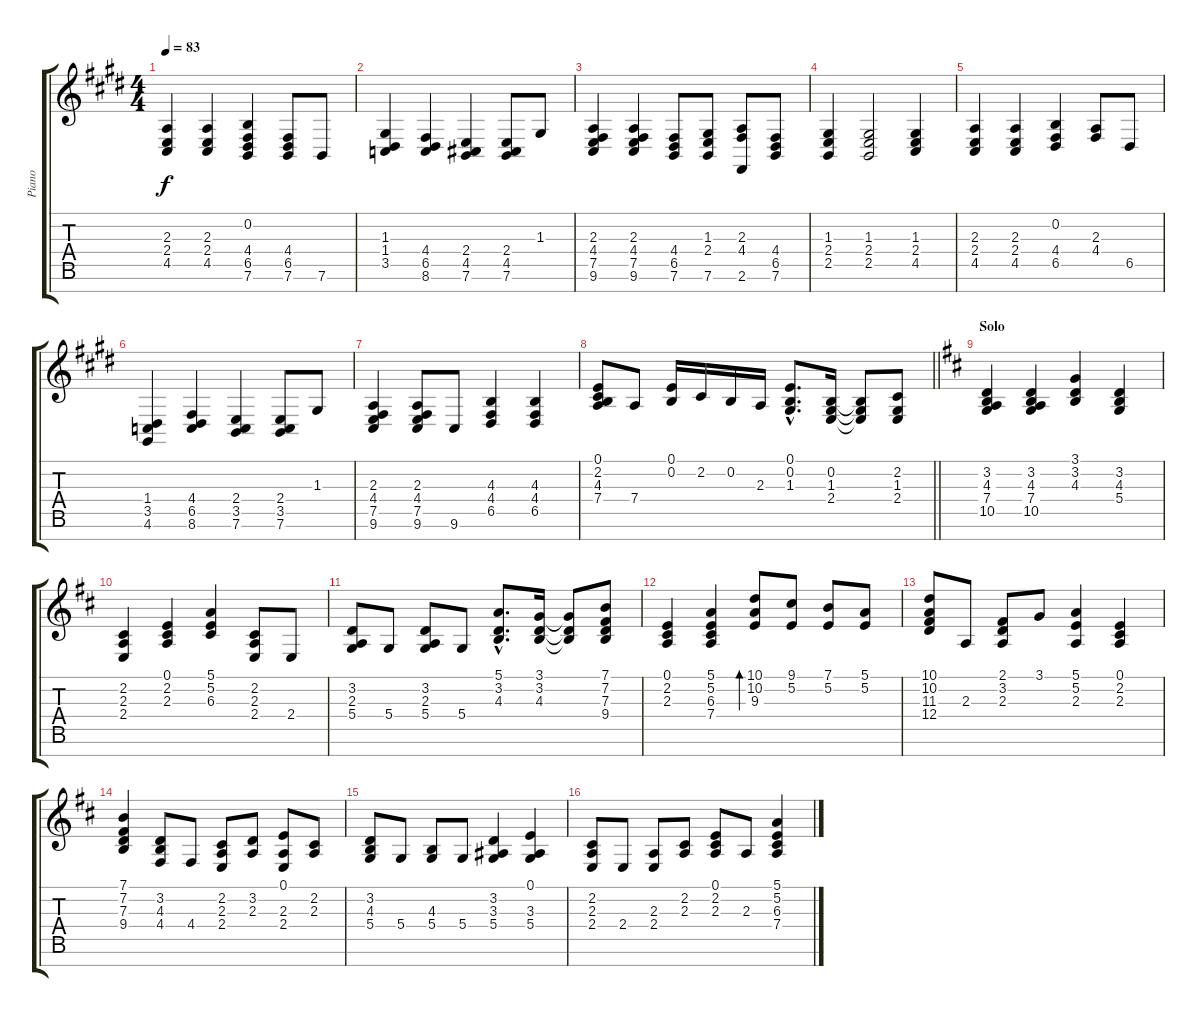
\track ("Piano" "Piano") {instrument brightacousticpiano}
\staff {score tabs}
\tuning (E4 B3 G3 D3 A2 E2 B1) {hide}
\ts (4 4)
\tempo 83
\clef g2
\ks e
(2.3 2.4 4.5).4{dy f} (2.3 2.4 4.5).4 (0.2 4.4 6.5 7.6).4 (4.4 6.5 7.6).8 7.6.8 |
(1.3 1.4 3.5).4 (4.4 6.5 8.6).4 (2.4 4.5 7.6).4 (2.4 4.5 7.6).8 1.3.8 |
(2.3 4.4 7.5 9.6).4 (2.3 4.4 7.5 9.6).4 (4.4 6.5 7.6).8 (1.3 2.4 7.6).8 (2.3 4.4 2.6).8 (4.4 6.5 7.6).8 |
(1.3 2.4 2.5).4 (1.3 2.4 2.5).2 (1.3 2.4 4.5).4 |
(2.3 2.4 4.5).4 (2.3 2.4 4.5).4 (0.2 4.4 6.5).4 (2.3 4.4).8 6.5.8 |
(1.4 3.5 4.6).4 (4.4 6.5 8.6).4 (2.4 3.5 7.6).4 (2.4 3.5 7.6).8 1.3.8 |
(2.3 4.4 7.5 9.6).4 (2.3 4.4 7.5 9.6).8 9.6.8 (4.3 4.4 6.5).4 (4.3 4.4 6.5).4 |
\barLineRight lightlight
(0.1 2.2 4.3 7.4).8 7.4.8 (0.1 0.2).16 2.2.16 0.2.16 2.3.16 (0.1{hac} 0.2{hac} 1.3{hac}).8{d} (0.2 1.3 2.4).16 (0.2{t} 1.3{t} 2.4{t}).8 (2.2 1.3 2.4).8 |
\section ("" "Solo")
\ks d
(3.2 4.3 7.4 10.5).4 (3.2 4.3 7.4 10.5).4 (3.1 3.2 4.3).4 (3.2 4.3 5.4).4 |
(2.2 2.3 2.4).4 (0.1 2.2 2.3).4 (5.1 5.2 6.3).4 (2.2 2.3 2.4).8 2.4.8 |
(3.2 2.3 5.4).8 5.4.8 (3.2 2.3 5.4).8 5.4.8 (5.1{hac} 3.2{hac} 4.3{hac}).8{d} (3.1 3.2 4.3).16 (3.1{t} 3.2{t} 4.3{t}).8 (7.1 7.2 7.3 9.4).8 |
(0.1 2.2 2.3).4 (5.1 5.2 6.3 7.4).4 (10.1 10.2 9.3).8{bd 60} (9.1 5.2).8 (7.1 5.2).8 (5.1 5.2).8 |
(10.1 10.2 11.3 12.4).8 2.3.8 (2.1 3.2 2.3).8 3.1.8 (5.1 5.2 2.3).4 (0.1 2.2 2.3).4 |
(7.1 7.2 7.3 9.4).4 (3.2 4.3 4.4).8 4.4.8 (2.2 2.3 2.4).8 (3.2 2.3).8 (0.1 2.3 2.4).8 (2.2 2.3).8 |
(3.2 4.3 5.4).8 5.4.8 (4.3 5.4).8 5.4.8 (3.2 3.3 5.4).4 (0.1 3.3 5.4).4 |
(2.2 2.3 2.4).8 2.4.8 (2.3 2.4).8 (2.2 2.3).8 (0.1 2.2 2.3).8 2.3.8 (5.1 5.2 6.3 7.4).4
